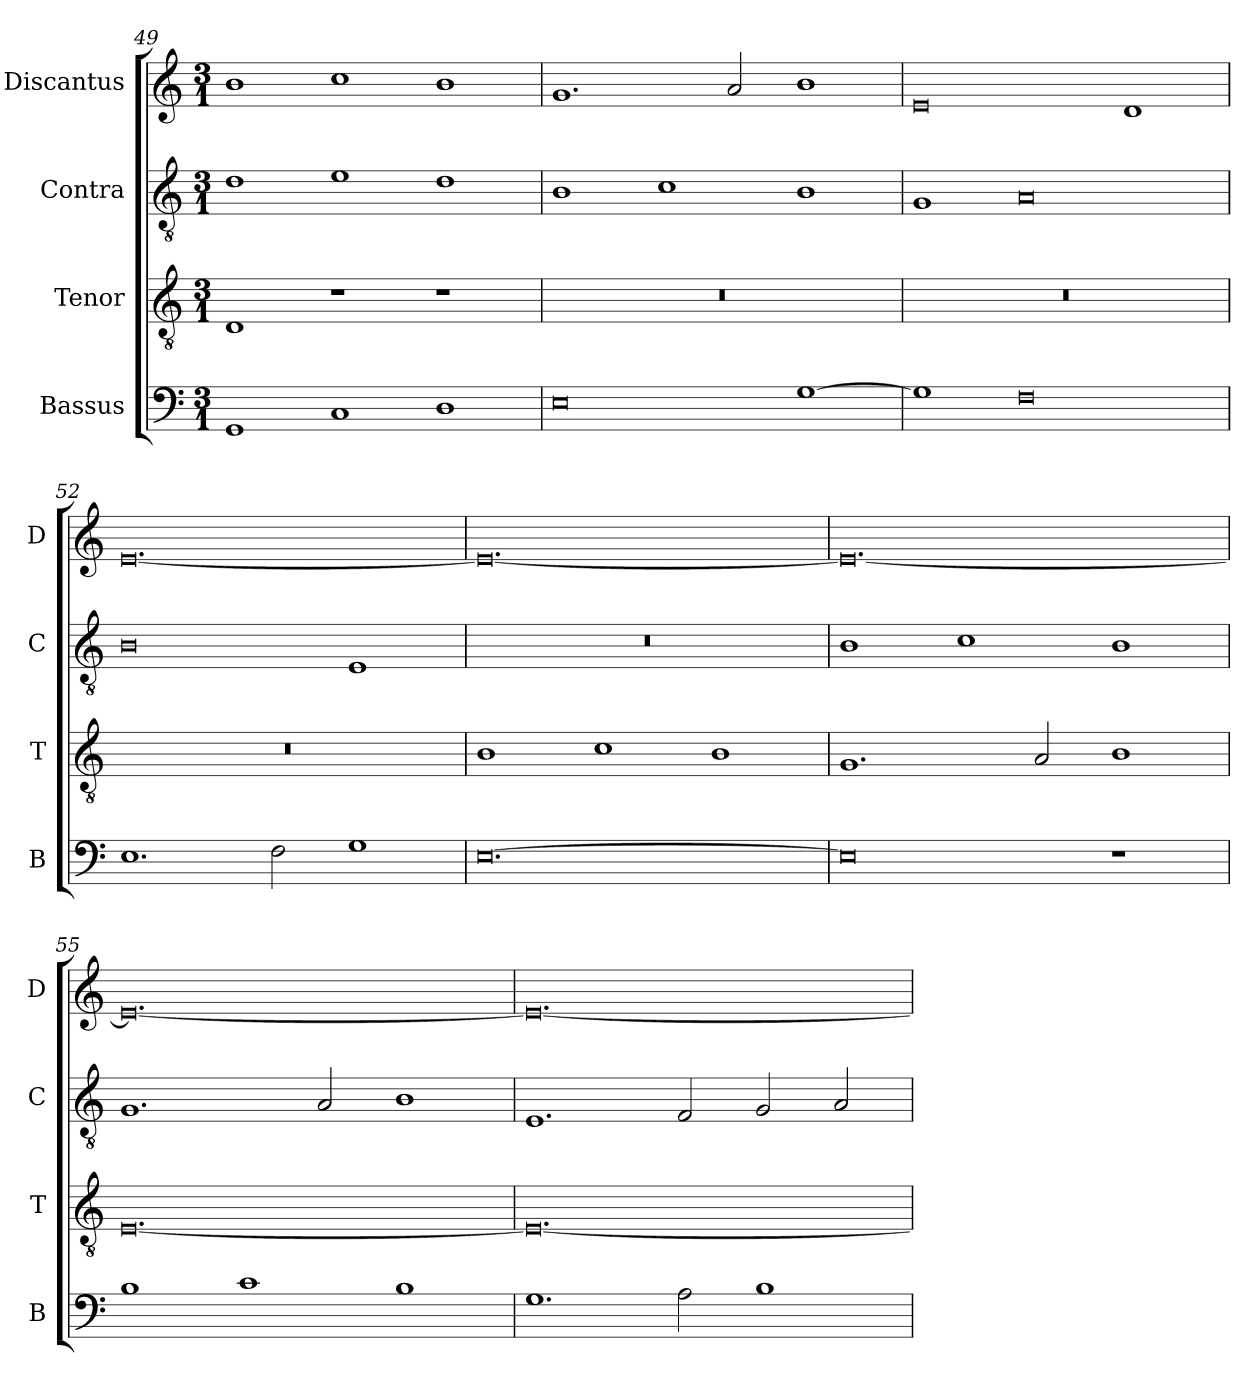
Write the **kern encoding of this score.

**kern	**kern	**kern	**kern
*part4	*part3	*part2	*part1
*staff4	*staff3	*staff2	*staff1
*I"Bassus	*I"Tenor	*I"Contra	*I"Discantus
*I'B	*I'T	*I'C	*I'D
*clefF4	*clefGv2	*clefGv2	*clefG2
*k[]	*k[]	*k[]	*k[]
*M3/1	*M3/1	*M3/1	*M3/1
=49	=49	=49	=49
1GG	1D	1d	1b
1C	1r	1e	1cc
1D	1r	1d	1b
=50	=50	=50	=50
0E	0.r	1B	1.g
.	.	1c	.
.	.	.	2a/
[1G	.	1B	1b
=51	=51	=51	=51
1G]	0.r	1G	0e
0F	.	0A	.
.	.	.	1d
=52	=52	=52	=52
1.E	0.r	0B	[0.e
2F\	.	.	.
1G	.	1E	.
=53	=53	=53	=53
[0.E	1B	0.r	0.e_
.	1c	.	.
.	1B	.	.
=54	=54	=54	=54
0E]	1.G	1B	0.e_
.	.	1c	.
.	2A/	.	.
1r	1B	1B	.
=55	=55	=55	=55
1B	[0.E	1.G	0.e_
1c	.	.	.
.	.	2A/	.
1B	.	1B	.
=56	=56	=56	=56
1.G	0.E_	1.E	0.e_
2A\	.	2F/	.
1B	.	2G/	.
.	.	2A/	.
=	=	=	=
*-	*-	*-	*-
